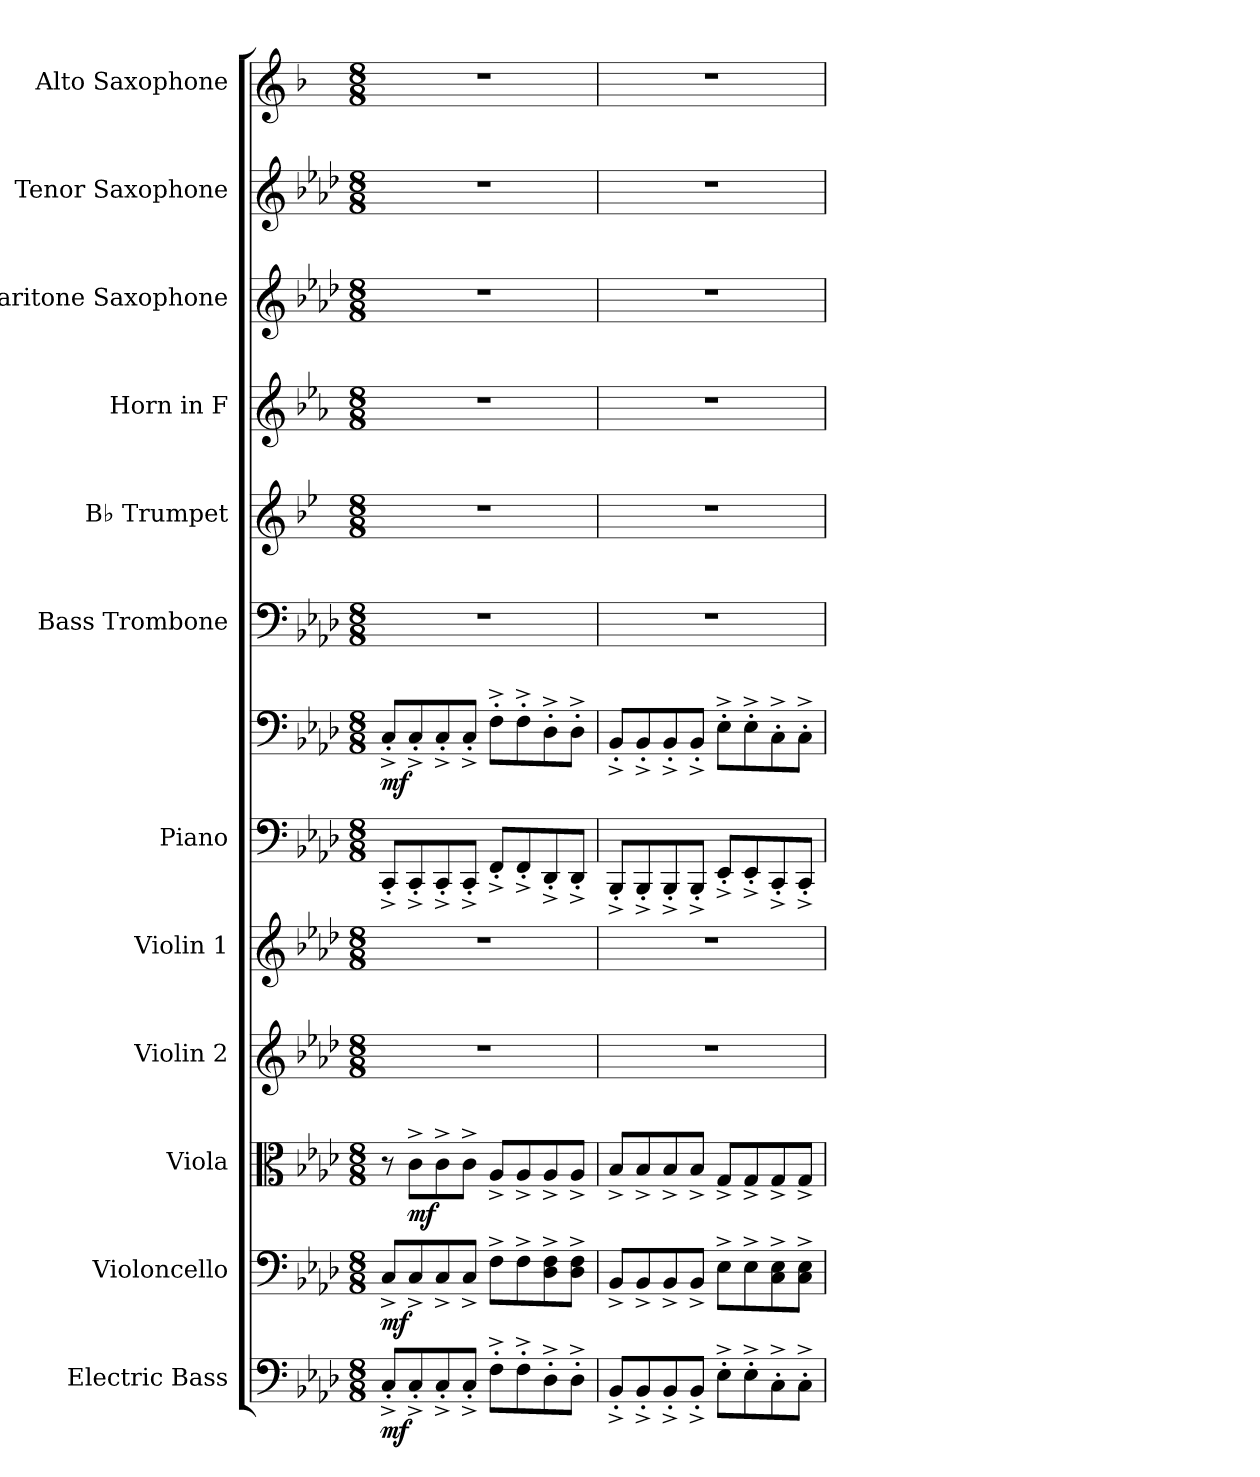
**kern	**dynam	**kern	**dynam	**kern	**dynam	**kern	**kern	**kern	**kern	**dynam	**kern	**kern	**kern	**kern	**kern	**kern
*part12	*part12	*part11	*part11	*part10	*part10	*part9	*part8	*part7	*part7	*part7	*part6	*part5	*part4	*part3	*part2	*part1
*staff13	*staff13	*staff12	*staff12	*staff11	*staff11	*staff10	*staff9	*staff8	*staff7	*staff7/8	*staff6	*staff5	*staff4	*staff3	*staff2	*staff1
*I"Electric Bass	*	*I"Violoncello	*	*I"Viola	*	*I"Violin 2	*I"Violin 1	*I"Piano	*	*	*I"Bass Trombone	*I"B♭ Trumpet	*I"Horn in F	*I"Baritone Saxophone	*I"Tenor Saxophone	*I"Alto Saxophone
*I'El. B.	*	*I'Vc.	*	*I'Vla.	*	*I'Vln. 2	*I'Vln. 1	*I'Pno.	*	*	*I'B. Tbn.	*I'B♭ Tpt.	*	*I'Bar. Sax.	*I'T. Sax.	*I'A. Sax.
*clefF4	*	*clefF4	*	*clefC3	*	*clefG2	*clefG2	*clefF4	*clefF4	*	*clefF4	*clefG2	*clefG2	*clefG2	*clefG2	*clefG2
*ITrd7c12	*	*	*	*	*	*	*	*	*	*	*	*ITrd1c2	*ITrd4c7	*ITrd12c21	*ITrd8c14	*ITrd5c9
*k[b-e-a-d-]	*	*k[b-e-a-d-]	*	*k[b-e-a-d-]	*	*k[b-e-a-d-]	*k[b-e-a-d-]	*k[b-e-a-d-]	*k[b-e-a-d-]	*	*k[b-e-a-d-]	*k[b-e-a-d-]	*k[b-e-a-d-]	*k[b-e-a-d-]	*k[b-e-a-d-]	*k[b-e-a-d-]
*M8/8	*	*M8/8	*	*M8/8	*	*M8/8	*M8/8	*M8/8	*M8/8	*	*M8/8	*M8/8	*M8/8	*M8/8	*M8/8	*M8/8
*MM35	*	*MM35	*	*MM35	*	*MM35	*MM35	*MM35	*MM35	*	*MM35	*MM35	*MM35	*MM35	*MM35	*MM35
=1	=1	=1	=1	=1	=1	=1	=1	=1	=1	=1	=1	=1	=1	=1	=1	=1
!	!LO:DY:b	!	!LO:DY:b	!	!	!	!	!	!	!LO:DY:b	!	!	!	!	!	!
8CC'^/L	mf	8C^/L	mf	8r	.	1r	1r	8CC'^/L	8C'^/L	mf	1r	1r	1r	1r	1r	1r
!	!	!	!	!	!LO:DY:b	!	!	!	!	!	!	!	!	!	!	!
8CC'^/	.	8C^/	.	8c^\L	mf	.	.	8CC'^/	8C'^/	.	.	.	.	.	.	.
8CC'^/	.	8C^/	.	8c^\	.	.	.	8CC'^/	8C'^/	.	.	.	.	.	.	.
8CC'^/J	.	8C^/J	.	8c^\J	.	.	.	8CC'^/J	8C'^/J	.	.	.	.	.	.	.
8FF'^\L	.	8F^\L	.	8A-^/L	.	.	.	8FF'^/L	8F'^\L	.	.	.	.	.	.	.
8FF'^\	.	8F^\	.	8A-^/	.	.	.	8FF'^/	8F'^\	.	.	.	.	.	.	.
8DD-'^\	.	8D-\^ 8F\^	.	8A-^/	.	.	.	8DD-'^/	8D-'^\	.	.	.	.	.	.	.
8DD-'^\J	.	8D-\^ 8F\^J	.	8A-^/J	.	.	.	8DD-'^/J	8D-'^\J	.	.	.	.	.	.	.
=2	=2	=2	=2	=2	=2	=2	=2	=2	=2	=2	=2	=2	=2	=2	=2	=2
8BBB-'^/L	.	8BB-^/L	.	8B-^/L	.	1r	1r	8BBB-'^/L	8BB-'^/L	.	1r	1r	1r	1r	1r	1r
8BBB-'^/	.	8BB-^/	.	8B-^/	.	.	.	8BBB-'^/	8BB-'^/	.	.	.	.	.	.	.
8BBB-'^/	.	8BB-^/	.	8B-^/	.	.	.	8BBB-'^/	8BB-'^/	.	.	.	.	.	.	.
8BBB-'^/J	.	8BB-^/J	.	8B-^/J	.	.	.	8BBB-'^/J	8BB-'^/J	.	.	.	.	.	.	.
8EE-'^\L	.	8E-^\L	.	8G^/L	.	.	.	8EE-'^/L	8E-'^\L	.	.	.	.	.	.	.
8EE-'^\	.	8E-^\	.	8G^/	.	.	.	8EE-'^/	8E-'^\	.	.	.	.	.	.	.
8CC'^\	.	8C\^ 8E-\^	.	8G^/	.	.	.	8CC'^/	8C'^\	.	.	.	.	.	.	.
8CC'^\J	.	8C\^ 8E-\^J	.	8G^/J	.	.	.	8CC'^/J	8C'^\J	.	.	.	.	.	.	.
=	=	=	=	=	=	=	=	=	=	=	=	=	=	=	=	=
*-	*-	*-	*-	*-	*-	*-	*-	*-	*-	*-	*-	*-	*-	*-	*-	*-
